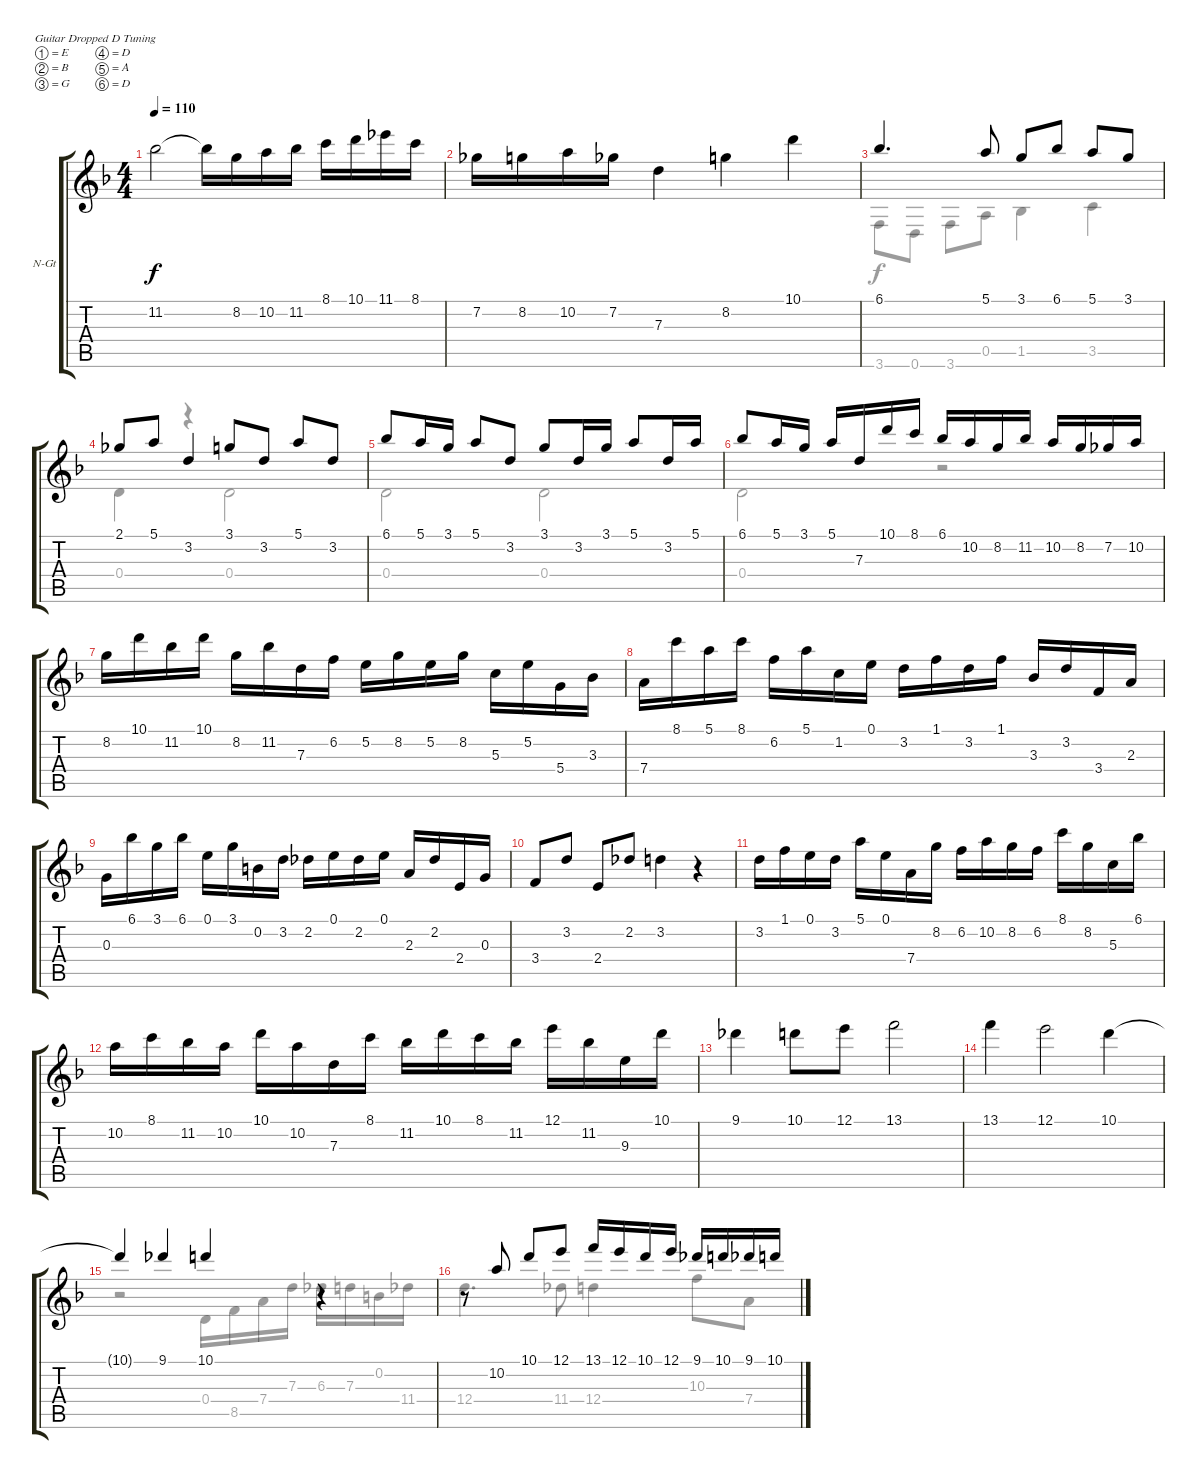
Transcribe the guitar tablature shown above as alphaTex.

\bracketExtendMode groupsimilarinstruments
\firstSystemTrackNameOrientation horizontal
\otherSystemsTrackNameOrientation horizontal
\track ("Guitar 1" "N-Gt") {instrument acousticguitarnylon}
\staff {score tabs}
\tuning (E4 B3 G3 D3 A2 D2)
\voice
\ts (4 4)
\tempo 110
\clef g2
\ks f
11.2.2{dy f} 11.2{t}.16 8.2.16 10.2.16 11.2.16 8.1.16 10.1.16 11.1.16 8.1.16 |
7.2.16 8.2.16 10.2.16 7.2.16 7.3.4 8.2.4 10.1.4 |
6.1.4{d} 5.1.8 3.1.8 6.1.8 5.1.8 3.1.8 |
2.1.8 5.1.8 3.2.4 3.1.8 3.2.8 5.1.8 3.2.8 |
6.1.8 5.1.16 3.1.16 5.1.8 3.2.8 3.1.8 3.2.16 3.1.16 5.1.8 3.2.16 5.1.16 |
6.1.8 5.1.16 3.1.16 5.1.16 7.3.16 10.1.16 8.1.16 6.1.16 10.2.16 8.2.16 11.2.16 10.2.16 8.2.16 7.2.16 10.2.16 |
8.2.16 10.1.16 11.2.16 10.1.16 8.2.16 11.2.16 7.3.16 6.2.16 5.2.16 8.2.16 5.2.16 8.2.16 5.3.16 5.2.16 5.4.16 3.3.16 |
7.4.16 8.1.16 5.1.16 8.1.16 6.2.16 5.1.16 1.2.16 0.1.16 3.2.16 1.1.16 3.2.16 1.1.16 3.3.16 3.2.16 3.4.16 2.3.16 |
0.3.16 6.1.16 3.1.16 6.1.16 0.1.16 3.1.16 0.2.16 3.2.16 2.2.16 0.1.16 2.2.16 0.1.16 2.3.16 2.2.16 2.4.16 0.3.16 |
3.4.8 3.2.8 2.4.8 2.2.8 3.2.4 r.4 |
3.2.16 1.1.16 0.1.16 3.2.16 5.1.16 0.1.16 7.4.16 8.2.16 6.2.16 10.2.16 8.2.16 6.2.16 8.1.16 8.2.16 5.3.16 6.1.16 |
10.2.16 8.1.16 11.2.16 10.2.16 10.1.16 10.2.16 7.3.16 8.1.16 11.2.16 10.1.16 8.1.16 11.2.16 12.1.16 11.2.16 9.3.16 10.1.16 |
9.1.4 10.1.8 12.1.8 13.1.2 |
13.1.4 12.1.2 10.1.4 |
10.1{t}.4 9.1.4 10.1.4 r.4 |
r.8 10.2.8 10.1.8 12.1.8 13.1.16 12.1.16 10.1.16 12.1.16 9.1.16 10.1.16 9.1.16 10.1.16
\voice
\clef g2
\ottava regular
\simile none
\ks f
|
|
3.6.8 0.6.8 3.6.8 0.5.8 1.5.4 3.5.4 |
0.4.4 r.4 0.4.2 |
0.4.2 0.4.2 |
0.4.2 r.2 |
|
|
|
|
|
|
|
|
r.2 0.4.16 8.5.16 7.4.16 7.3.16 6.3.16 7.3.16 0.2.16 11.4.16 |
12.4.4{d} 11.4.8 12.4.4 10.3.8 7.4.8
